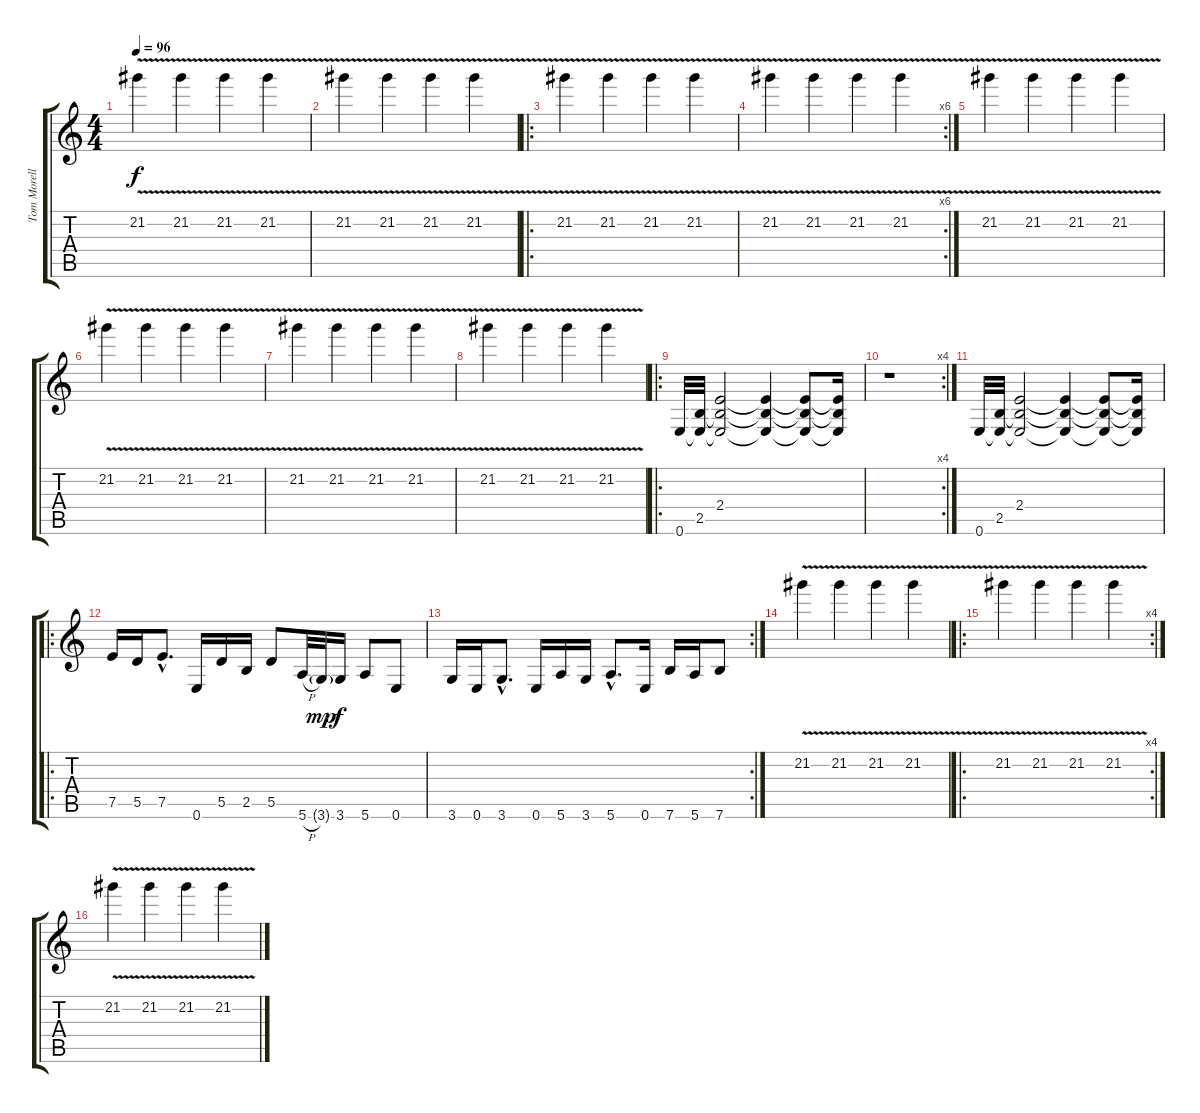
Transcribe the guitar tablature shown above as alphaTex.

\track ("Tom Morello" "Tom Morell") {instrument overdrivenguitar}
\staff {score tabs}
\tuning (E4 B3 G3 D3 A2 E2) {hide}
\ts (4 4)
\tempo 96
\clef g2
\ks c
21.2{v}.4{dy f instrument overdrivenguitar} 21.2{v}.4 21.2{v}.4 21.2{v}.4 |
21.2{v}.4 21.2{v}.4 21.2{v}.4 21.2{v}.4 |
\ro
21.2{v}.4 21.2{v}.4 21.2{v}.4 21.2{v}.4 |
\rc 6
21.2{v}.4 21.2{v}.4 21.2{v}.4 21.2{v}.4 |
21.2{v}.4 21.2{v}.4 21.2{v}.4 21.2{v}.4 |
21.2{v}.4 21.2{v}.4 21.2{v}.4 21.2{v}.4 |
21.2{v}.4 21.2{v}.4 21.2{v}.4 21.2{v}.4 |
21.2{v}.4 21.2{v}.4 21.2{v}.4 21.2{v}.4 |
\ro
0.6.32 (2.5 0.6{t}).32 (2.4 2.5{t} 0.6{t}).2 (2.4{t} 2.5{t} 0.6{t}).4 (2.4{t} 2.5{t} 0.6{t}).8 (2.4{t} 2.5{t} 0.6{t}).16 |
\rc 4
r.1 |
0.6.32 (2.5 0.6{t}).32 (2.4 2.5{t} 0.6{t}).2 (2.4{t} 2.5{t} 0.6{t}).4 (2.4{t} 2.5{t} 0.6{t}).8 (2.4{t} 2.5{t} 0.6{t}).16 |
\ro
7.5.16 5.5.16 7.5{hac}.8{d} 0.6.16 5.5.16 2.5.16 5.5.8 5.6{h}.32 3.6{g}.32{dy mp} 3.6.16{dy f} 5.6.8 0.6.8 |
\rc 2
3.6.16 0.6.16 3.6{hac}.8{d} 0.6.16 5.6.16 3.6.16 5.6{hac}.8{d} 0.6.16 7.6.16 5.6.16 7.6.8 |
21.2{v}.4 21.2{v}.4 21.2{v}.4 21.2{v}.4 |
\ro
\rc 4
21.2{v}.4 21.2{v}.4 21.2{v}.4 21.2{v}.4 |
21.2{v}.4 21.2{v}.4 21.2{v}.4 21.2{v}.4
